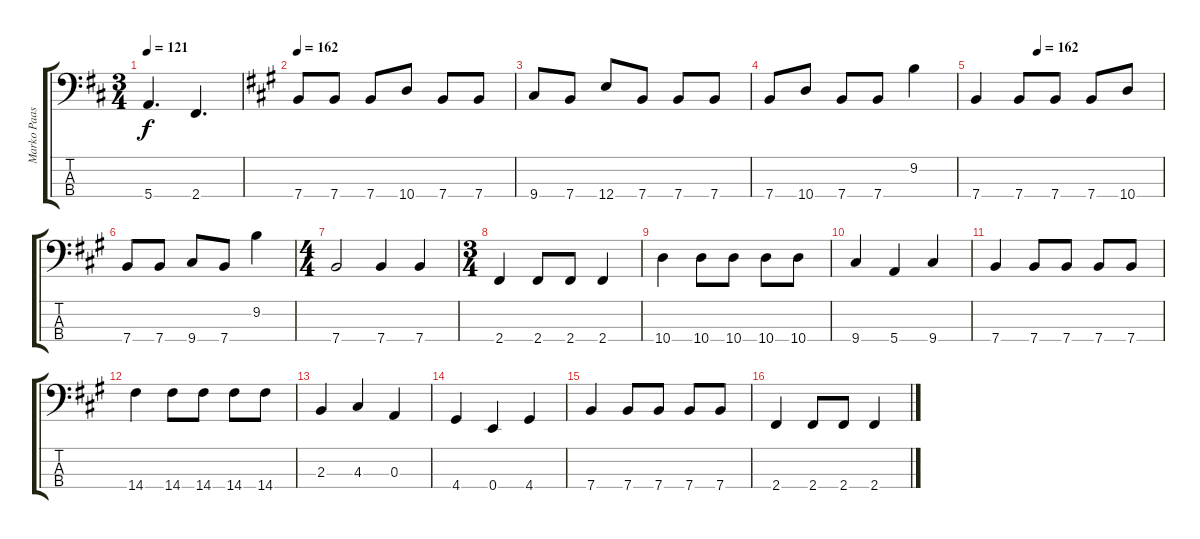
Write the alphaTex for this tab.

\track ("Marko Paasikoski (Bass)" "Marko Paas") {instrument electricbasspick}
\staff {score tabs}
\tuning (G2 D2 A1 E1) {hide}
\ts (3 4)
\tempo 121
\clef f4
\ks d
5.4.4{d dy f} 2.4.4{d} |
\tempo 162
\ks a
7.4.8 7.4.8 7.4.8 10.4.8 7.4.8 7.4.8 |
9.4.8 7.4.8 12.4.8 7.4.8 7.4.8 7.4.8 |
7.4.8 10.4.8 7.4.8 7.4.8 9.2.4 |
\tempo (162 0.3333333333333333)
7.4.4 7.4.8 7.4.8 7.4.8 10.4.8 |
7.4.8 7.4.8 9.4.8 7.4.8 9.2.4 |
\ts (4 4)
7.4.2 7.4.4 7.4.4 |
\ts (3 4)
2.4.4 2.4.8 2.4.8 2.4.4 |
10.4.4 10.4.8 10.4.8 10.4.8 10.4.8 |
9.4.4 5.4.4 9.4.4 |
7.4.4 7.4.8 7.4.8 7.4.8 7.4.8 |
14.4.4 14.4.8 14.4.8 14.4.8 14.4.8 |
2.3.4 4.3.4 0.3.4 |
4.4.4 0.4.4 4.4.4 |
7.4.4 7.4.8 7.4.8 7.4.8 7.4.8 |
2.4.4 2.4.8 2.4.8 2.4.4
